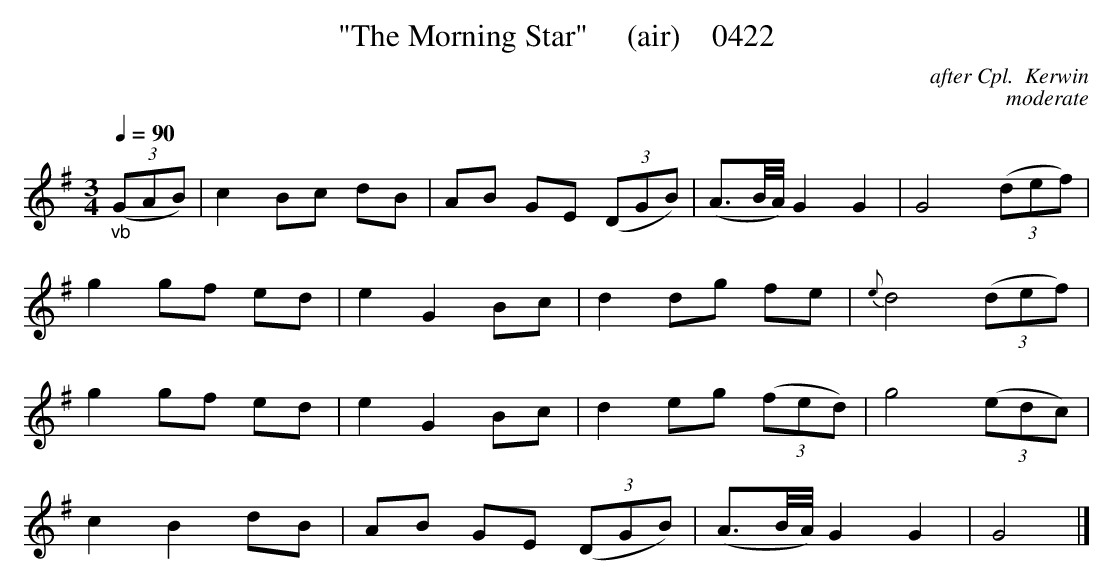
X:1
T:"The Morning Star"     (air)    0422
C:after Cpl.  Kerwin
C:moderate
Q:1/4=90
M:3/4
L:1/8
K:G
"_vb"(3(GAB)|c2Bc dB|AB GE  (3(DGB)|(A3/2B/4A/4) G2G2|G4 (3(def)|
g2gf ed|e2G2Bc|d2dg fe|{e}d4 (3(def)|
g2gf ed|e2G2Bc|d2eg  (3(fed)|g4 (3(edc)|
c2B2dB|AB GE  (3(DGB)|(A3/2B/4A/4) G2G2|G4|]
